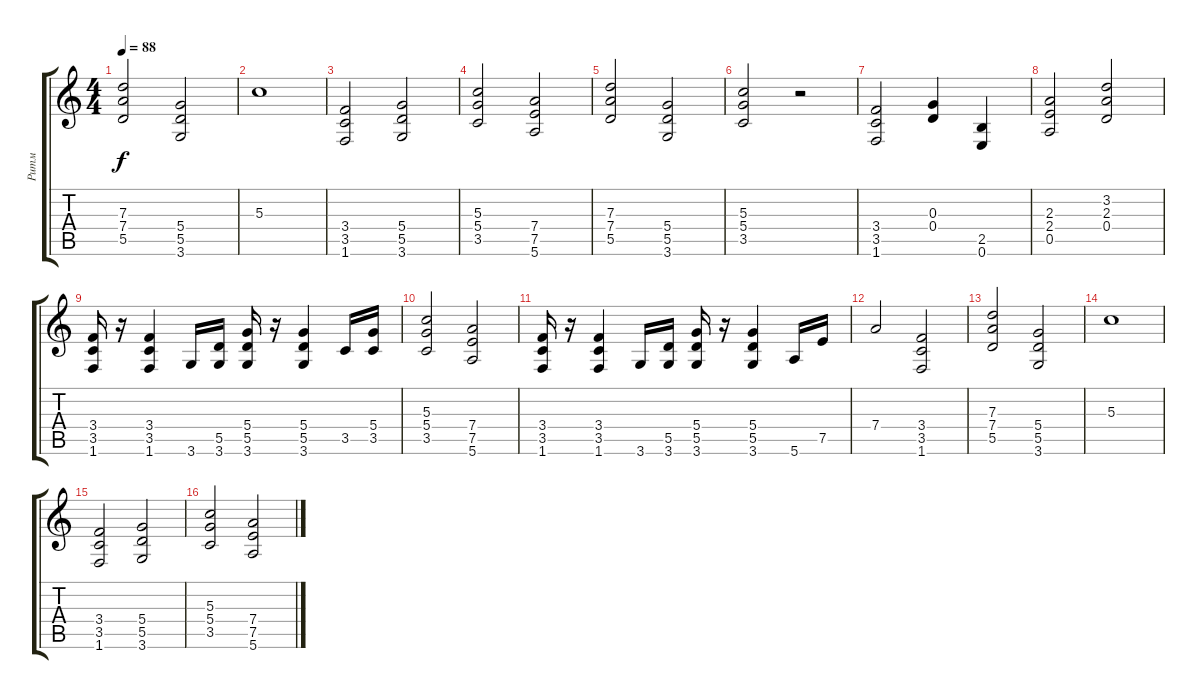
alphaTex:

\track ("Ритм" "Ритм") {instrument distortionguitar}
\staff {score tabs}
\tuning (E4 B3 G3 D3 A2 E2) {hide}
\ts (4 4)
\tempo 88
\clef g2
\ks c
(7.3 7.4 5.5).2{dy f} (5.4 5.5 3.6).2 |
5.3.1 |
(3.4 3.5 1.6).2 (5.4 5.5 3.6).2 |
(5.3 5.4 3.5).2 (7.4 7.5 5.6).2 |
(7.3 7.4 5.5).2 (5.4 5.5 3.6).2 |
(5.3 5.4 3.5).2 r.2 |
(3.4 3.5 1.6).2 (0.3 0.4).4 (2.5 0.6).4 |
(2.3 2.4 0.5).2 (3.2 2.3 0.4).2 |
(3.4 3.5 1.6).16 r.16 (3.4 3.5 1.6).4 3.6.16 (5.5 3.6).16 (5.4 5.5 3.6).16 r.16 (5.4 5.5 3.6).4 3.5.16 (5.4 3.5).16 |
(5.3 5.4 3.5).2 (7.4 7.5 5.6).2 |
(3.4 3.5 1.6).16 r.16 (3.4 3.5 1.6).4 3.6.16 (5.5 3.6).16 (5.4 5.5 3.6).16 r.16 (5.4 5.5 3.6).4 5.6.16 7.5.16 |
7.4.2 (3.4 3.5 1.6).2 |
(7.3 7.4 5.5).2 (5.4 5.5 3.6).2 |
5.3.1 |
(3.4 3.5 1.6).2 (5.4 5.5 3.6).2 |
(5.3 5.4 3.5).2 (7.4 7.5 5.6).2
